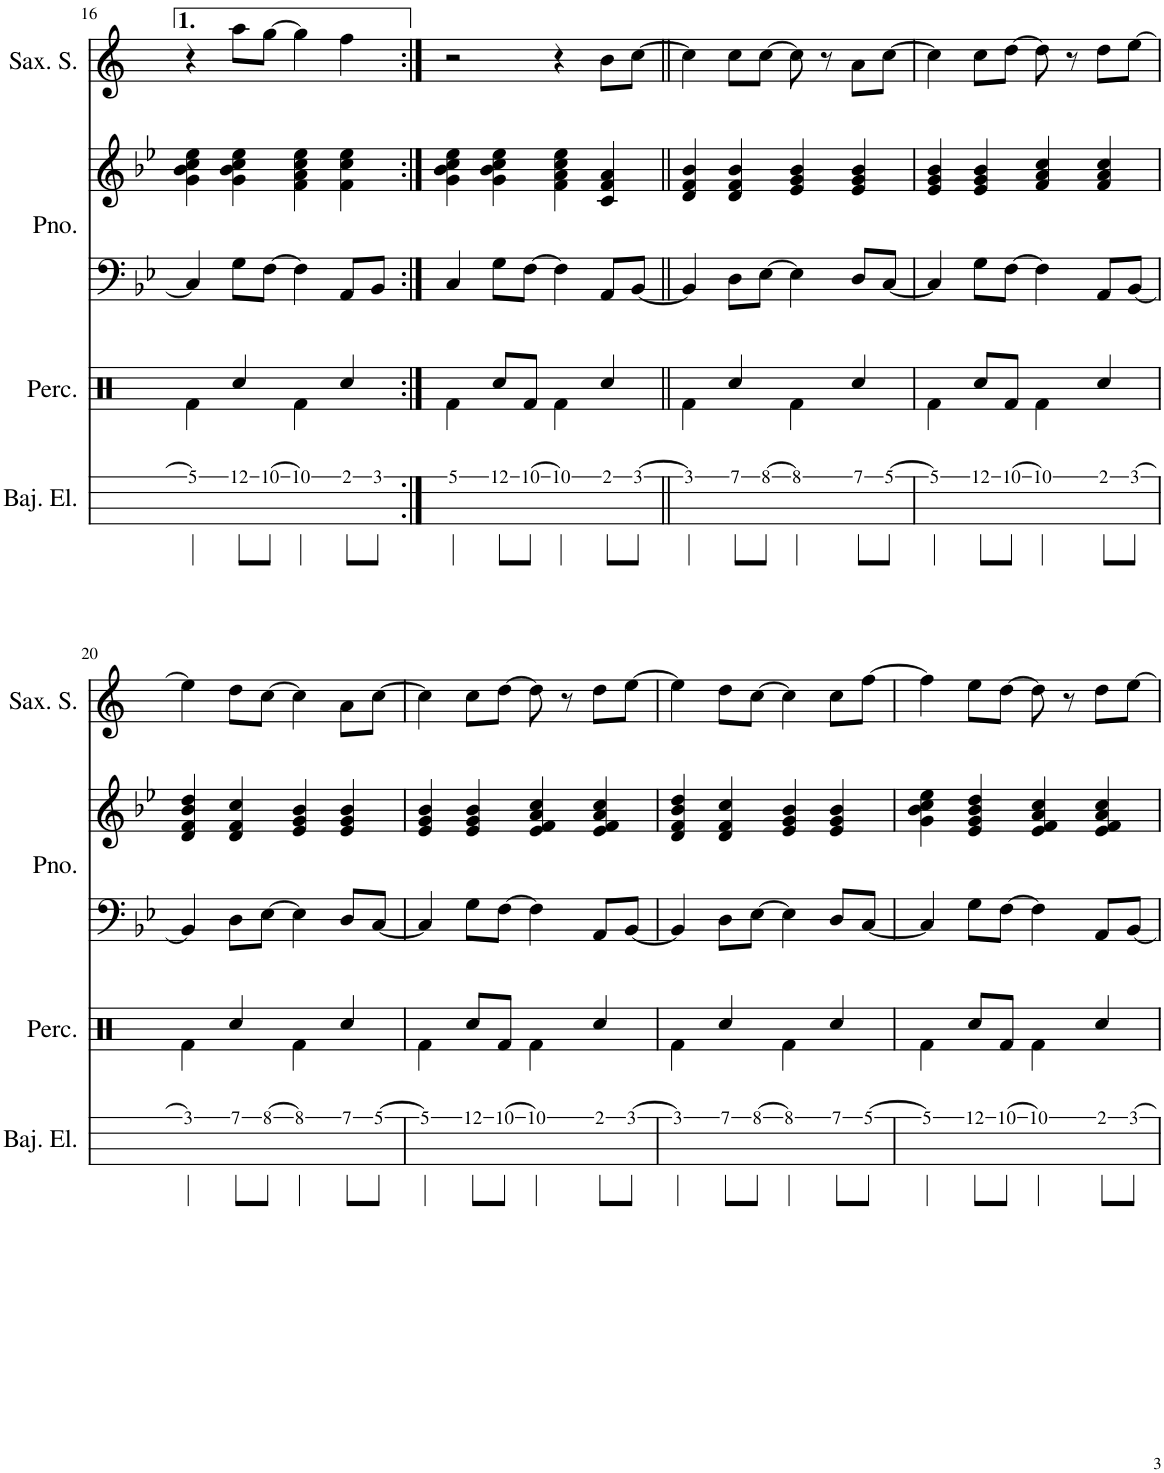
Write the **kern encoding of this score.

**kern	**kern	**kern	**kern	**kern
*part4	*part3	*part2	*part2	*part1
*staff5	*staff4	*staff3	*staff2	*staff1
*I"Bajo eléctrico	*I"Set de percusión	*I"Piano	*	*I"Saxophone soprano
*I'Baj. El.	*I'Perc.	*I'Pno.	*	*I'Sax. S.
!!LO:PB:g=z
*	*clefX	*clefF4	*clefG2	*clefG2
*	*	*	*	*Trd1c2
*k[b-e-]	*k[]	*k[b-e-]	*k[b-e-]	*k[]
*M4/4	*M4/4	*M4/4	*M4/4	*M4/4
=16	=16	=16	=16	=16
4C\]	4Rf\	4C/]	4g\ 4b-\ 4cc\ 4ee-\	4r
8G\L	4Rcc/	8G\L	4g\ 4b-\ 4cc\ 4ee-\	8aa\L
[8F\J	.	[8F\J	.	[8gg\J
4F\]	4Rf\	4F\]	4f\ 4a\ 4cc\ 4ee-\	4gg\]
8AA\L	4Rcc/	8AA/L	4f\ 4cc\ 4ee-\	4ff\
8BB-\J	.	8BB-/J	.	.
=17:|!	=17:|!	=17:|!	=17:|!	=17:|!
4C\	4Rf\	4C/	4g\ 4b-\ 4cc\ 4ee-\	2r
8G\L	8Rcc/L	8G\L	4g\ 4b-\ 4cc\ 4ee-\	.
[8F\J	8Rf/J	[8F\J	.	.
4F\]	4Rf\	4F\]	4f\ 4a\ 4cc\ 4ee-\	4r
8AA\L	4Rcc/	8AA/L	4c/ 4f/ 4a/	8b\L
[8BB-\J	.	[8BB-/J	.	[8cc\J
=18||	=18||	=18||	=18||	=18||
4BB-\]	4Rf\	4BB-/]	4d/ 4f/ 4b-/	4cc\]
8D\L	4Rcc/	8D\L	4d/ 4f/ 4b-/	8cc\L
[8E-\J	.	[8E-\J	.	[8cc\J
4E-\]	4Rf\	4E-\]	4e-/ 4g/ 4b-/	8cc\]
.	.	.	.	8r
8D\L	4Rcc/	8D/L	4e-/ 4g/ 4b-/	8a\L
[8C\J	.	[8C/J	.	[8cc\J
=19	=19	=19	=19	=19
4C\]	4Rf\	4C/]	4e-/ 4g/ 4b-/	4cc\]
8G\L	8Rcc/L	8G\L	4e-/ 4g/ 4b-/	8cc\L
[8F\J	8Rf/J	[8F\J	.	[8dd\J
4F\]	4Rf\	4F\]	4f/ 4a/ 4cc/	8dd\]
.	.	.	.	8r
8AA\L	4Rcc/	8AA/L	4f/ 4a/ 4cc/	8dd\L
[8BB-\J	.	[8BB-/J	.	[8ee\J
!!LO:LB:g=z
=20	=20	=20	=20	=20
4BB-\]	4Rf\	4BB-/]	4d/ 4f/ 4b-/ 4dd/	4ee\]
8D\L	4Rcc/	8D\L	4d/ 4f/ 4cc/	8dd\L
[8E-\J	.	[8E-\J	.	[8cc\J
4E-\]	4Rf\	4E-\]	4e-/ 4g/ 4b-/	4cc\]
8D\L	4Rcc/	8D/L	4e-/ 4g/ 4b-/	8a\L
[8C\J	.	[8C/J	.	[8cc\J
=21	=21	=21	=21	=21
4C\]	4Rf\	4C/]	4e-/ 4g/ 4b-/	4cc\]
8G\L	8Rcc/L	8G\L	4e-/ 4g/ 4b-/	8cc\L
[8F\J	8Rf/J	[8F\J	.	[8dd\J
4F\]	4Rf\	4F\]	4e-/ 4f/ 4a/ 4cc/	8dd\]
.	.	.	.	8r
8AA\L	4Rcc/	8AA/L	4e-/ 4f/ 4a/ 4cc/	8dd\L
[8BB-\J	.	[8BB-/J	.	[8ee\J
=22	=22	=22	=22	=22
4BB-\]	4Rf\	4BB-/]	4d/ 4f/ 4b-/ 4dd/	4ee\]
8D\L	4Rcc/	8D\L	4d/ 4f/ 4cc/	8dd\L
[8E-\J	.	[8E-\J	.	[8cc\J
4E-\]	4Rf\	4E-\]	4e-/ 4g/ 4b-/	4cc\]
8D\L	4Rcc/	8D/L	4e-/ 4g/ 4b-/	8cc\L
[8C\J	.	[8C/J	.	[8ff\J
=23	=23	=23	=23	=23
4C\]	4Rf\	4C/]	4g\ 4b-\ 4cc\ 4ee-\	4ff\]
8G\L	8Rcc/L	8G\L	4e-/ 4g/ 4b-/ 4dd/	8ee\L
[8F\J	8Rf/J	[8F\J	.	[8dd\J
4F\]	4Rf\	4F\]	4e-/ 4f/ 4a/ 4cc/	8dd\]
.	.	.	.	8r
8AA\L	4Rcc/	8AA/L	4e-/ 4f/ 4a/ 4cc/	8dd\L
[8BB-\J	.	[8BB-/J	.	[8ee\J
=	=	=	=	=
*-	*-	*-	*-	*-
